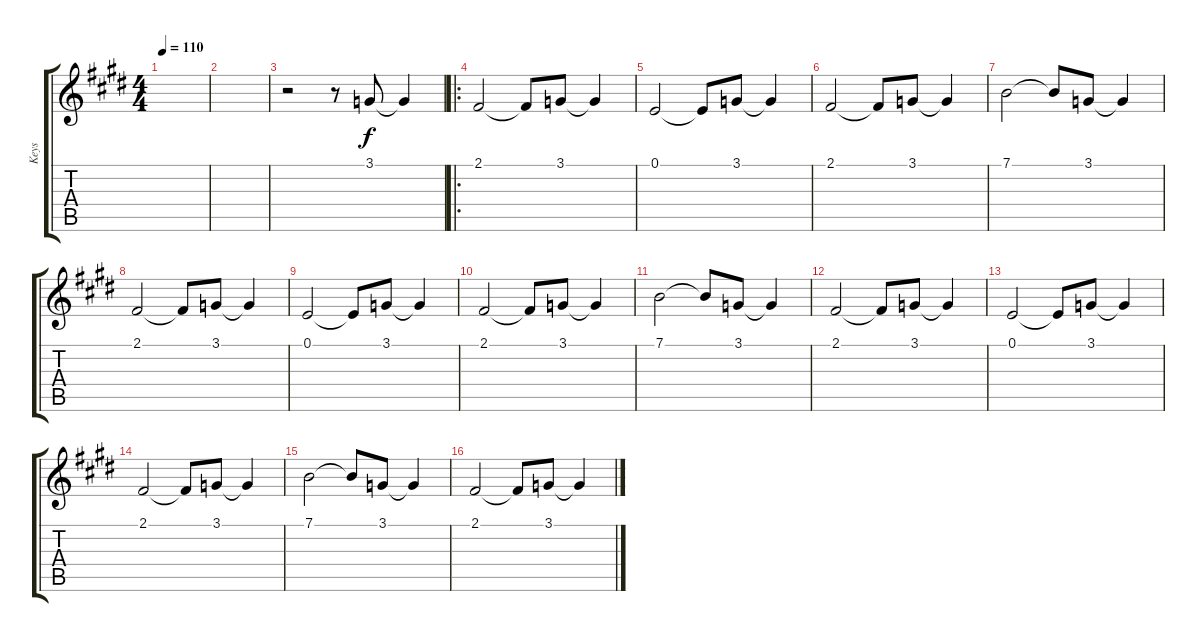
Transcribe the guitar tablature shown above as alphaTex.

\track ("Keys" "Keys") {instrument voiceoohs}
\staff {score tabs}
\tuning (E4 B3 G3 D3 A2 E2) {hide}
\ts (4 4)
\tempo 110
\clef g2
\ks e
|
|
r.2 r.8 3.1.8 3.1{t}.4 |
\ro
2.1.2 2.1{t}.8 3.1.8 3.1{t}.4 |
0.1.2 0.1{t}.8 3.1.8 3.1{t}.4 |
2.1.2 2.1{t}.8 3.1.8 3.1{t}.4 |
7.1.2 7.1{t}.8 3.1.8 3.1{t}.4 |
2.1.2 2.1{t}.8 3.1.8 3.1{t}.4 |
0.1.2 0.1{t}.8 3.1.8 3.1{t}.4 |
2.1.2 2.1{t}.8 3.1.8 3.1{t}.4 |
7.1.2 7.1{t}.8 3.1.8 3.1{t}.4 |
2.1.2 2.1{t}.8 3.1.8 3.1{t}.4 |
0.1.2 0.1{t}.8 3.1.8 3.1{t}.4 |
2.1.2 2.1{t}.8 3.1.8 3.1{t}.4 |
7.1.2 7.1{t}.8 3.1.8 3.1{t}.4 |
2.1.2 2.1{t}.8 3.1.8 3.1{t}.4
